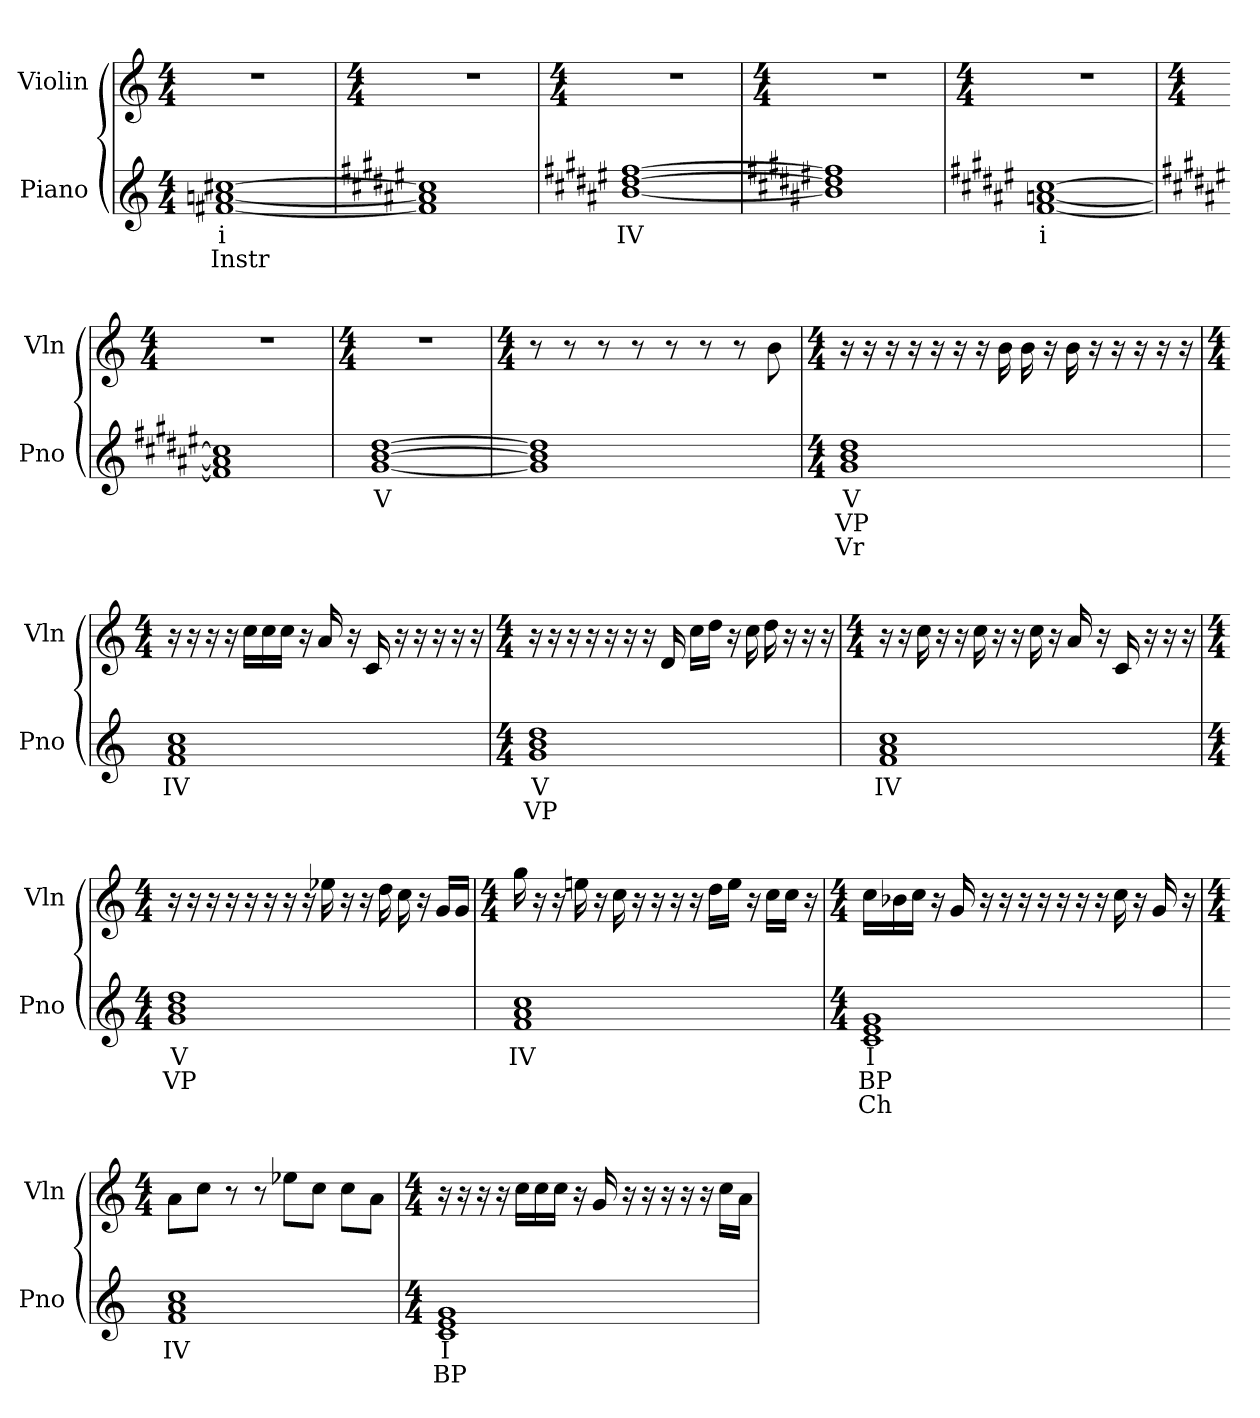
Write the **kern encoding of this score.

**kern	**text	**text	**text	**kern
*part2	*part2	*part2	*part2	*part1
*staff2	*staff2	*staff2	*staff2	*staff1
*I"Piano	*	*	*	*I"Violin
*I'Pno	*	*	*	*I'Vln
*k[]	*	*	*	*
*C:	*	*	*	*
*M4/4	*	*	*	*M4/4
=	=	=	=	=
[1f#X [1an [1cc#X	i	Instr	.	1r
=	=	=	=	=
*k[f#c#g#d#a#e#]	*	*	*	*
*F#:	*	*	*	*
*	*	*	*	*M4/4
1f#] 1an] 1cc#]	.	.	.	1r
=	=	=	=	=
*k[f#c#g#d#a#e#]	*	*	*	*
*F#:	*	*	*	*
*	*	*	*	*M4/4
[1b [1dd# [1ff#	IV	.	.	1r
=	=	=	=	=
*k[f#c#g#d#a#e#]	*	*	*	*
*F#:	*	*	*	*
*	*	*	*	*M4/4
1b] 1dd#] 1ff#]	.	.	.	1r
=	=	=	=	=
*k[f#c#g#d#a#e#]	*	*	*	*
*F#:	*	*	*	*
*	*	*	*	*M4/4
[1f# [1an [1cc#	i	.	.	1r
=	=	=	=	=
*k[f#c#g#d#a#e#]	*	*	*	*
*F#:	*	*	*	*
*	*	*	*	*M4/4
1f#] 1an] 1cc#]	.	.	.	1r
=	=	=	=	=
*k[]	*	*	*	*
*C:	*	*	*	*
*	*	*	*	*M4/4
[1g [1b [1dd	V	.	.	1r
=	=	=	=	=
*k[]	*	*	*	*
*C:	*	*	*	*
*	*	*	*	*M4/4
1g] 1b] 1dd]	.	.	.	8r
.	.	.	.	8r
.	.	.	.	8r
.	.	.	.	8r
.	.	.	.	8r
.	.	.	.	8r
.	.	.	.	8r
.	.	.	.	8b
=	=	=	=	=
*k[]	*	*	*	*
*C:	*	*	*	*
*M4/4	*	*	*	*M4/4
1g 1b 1dd	V	VP	Vr	16r
.	.	.	.	16r
.	.	.	.	16r
.	.	.	.	16r
.	.	.	.	16r
.	.	.	.	16r
.	.	.	.	16r
.	.	.	.	16b
.	.	.	.	16b
.	.	.	.	16r
.	.	.	.	16b
.	.	.	.	16r
.	.	.	.	16r
.	.	.	.	16r
.	.	.	.	16r
.	.	.	.	16r
=	=	=	=	=
*k[]	*	*	*	*
*C:	*	*	*	*
*	*	*	*	*M4/4
1f 1a 1cc	IV	.	.	16r
.	.	.	.	16r
.	.	.	.	16r
.	.	.	.	16r
.	.	.	.	16ccLL
.	.	.	.	16cc
.	.	.	.	16ccJJ
.	.	.	.	16r
.	.	.	.	16a
.	.	.	.	16r
.	.	.	.	16c
.	.	.	.	16r
.	.	.	.	16r
.	.	.	.	16r
.	.	.	.	16r
.	.	.	.	16r
=	=	=	=	=
*k[]	*	*	*	*
*C:	*	*	*	*
*M4/4	*	*	*	*M4/4
1g 1b 1dd	V	VP	.	16r
.	.	.	.	16r
.	.	.	.	16r
.	.	.	.	16r
.	.	.	.	16r
.	.	.	.	16r
.	.	.	.	16r
.	.	.	.	16d
.	.	.	.	16ccLL
.	.	.	.	16ddJJ
.	.	.	.	16r
.	.	.	.	16cc
.	.	.	.	16dd
.	.	.	.	16r
.	.	.	.	16r
.	.	.	.	16r
=	=	=	=	=
*k[]	*	*	*	*
*C:	*	*	*	*
*	*	*	*	*M4/4
1f 1a 1cc	IV	.	.	16r
.	.	.	.	16r
.	.	.	.	16cc
.	.	.	.	16r
.	.	.	.	16r
.	.	.	.	16cc
.	.	.	.	16r
.	.	.	.	16r
.	.	.	.	16cc
.	.	.	.	16r
.	.	.	.	16a
.	.	.	.	16r
.	.	.	.	16c
.	.	.	.	16r
.	.	.	.	16r
.	.	.	.	16r
=	=	=	=	=
*k[]	*	*	*	*
*C:	*	*	*	*
*M4/4	*	*	*	*M4/4
1g 1b 1dd	V	VP	.	16r
.	.	.	.	16r
.	.	.	.	16r
.	.	.	.	16r
.	.	.	.	16r
.	.	.	.	16r
.	.	.	.	16r
.	.	.	.	16r
.	.	.	.	16ee-X
.	.	.	.	16r
.	.	.	.	16r
.	.	.	.	16dd
.	.	.	.	16cc
.	.	.	.	16r
.	.	.	.	16gLL
.	.	.	.	16gJJ
=	=	=	=	=
*k[]	*	*	*	*
*C:	*	*	*	*
*	*	*	*	*M4/4
1f 1a 1cc	IV	.	.	16gg
.	.	.	.	16r
.	.	.	.	16r
.	.	.	.	16een
.	.	.	.	16r
.	.	.	.	16cc
.	.	.	.	16r
.	.	.	.	16r
.	.	.	.	16r
.	.	.	.	16r
.	.	.	.	16ddLL
.	.	.	.	16eeJJ
.	.	.	.	16r
.	.	.	.	16ccLL
.	.	.	.	16ccJJ
.	.	.	.	16r
=	=	=	=	=
*k[]	*	*	*	*
*C:	*	*	*	*
*M4/4	*	*	*	*M4/4
1c 1e 1g	I	BP	Ch	16ccLL
.	.	.	.	16b-X
.	.	.	.	16ccJJ
.	.	.	.	16r
.	.	.	.	16g
.	.	.	.	16r
.	.	.	.	16r
.	.	.	.	16r
.	.	.	.	16r
.	.	.	.	16r
.	.	.	.	16r
.	.	.	.	16r
.	.	.	.	16cc
.	.	.	.	16r
.	.	.	.	16g
.	.	.	.	16r
=	=	=	=	=
*k[]	*	*	*	*
*C:	*	*	*	*
*	*	*	*	*M4/4
1f 1a 1cc	IV	.	.	8aL
.	.	.	.	8ccJ
.	.	.	.	8r
.	.	.	.	8r
.	.	.	.	8ee-XL
.	.	.	.	8ccJ
.	.	.	.	8ccL
.	.	.	.	8aJ
=	=	=	=	=
*k[]	*	*	*	*
*C:	*	*	*	*
*M4/4	*	*	*	*M4/4
1c 1e 1g	I	BP	.	16r
.	.	.	.	16r
.	.	.	.	16r
.	.	.	.	16r
.	.	.	.	16ccLL
.	.	.	.	16cc
.	.	.	.	16ccJJ
.	.	.	.	16r
.	.	.	.	16g
.	.	.	.	16r
.	.	.	.	16r
.	.	.	.	16r
.	.	.	.	16r
.	.	.	.	16r
.	.	.	.	16ccLL
.	.	.	.	16aJJ
=	=	=	=	=
*-	*-	*-	*-	*-
